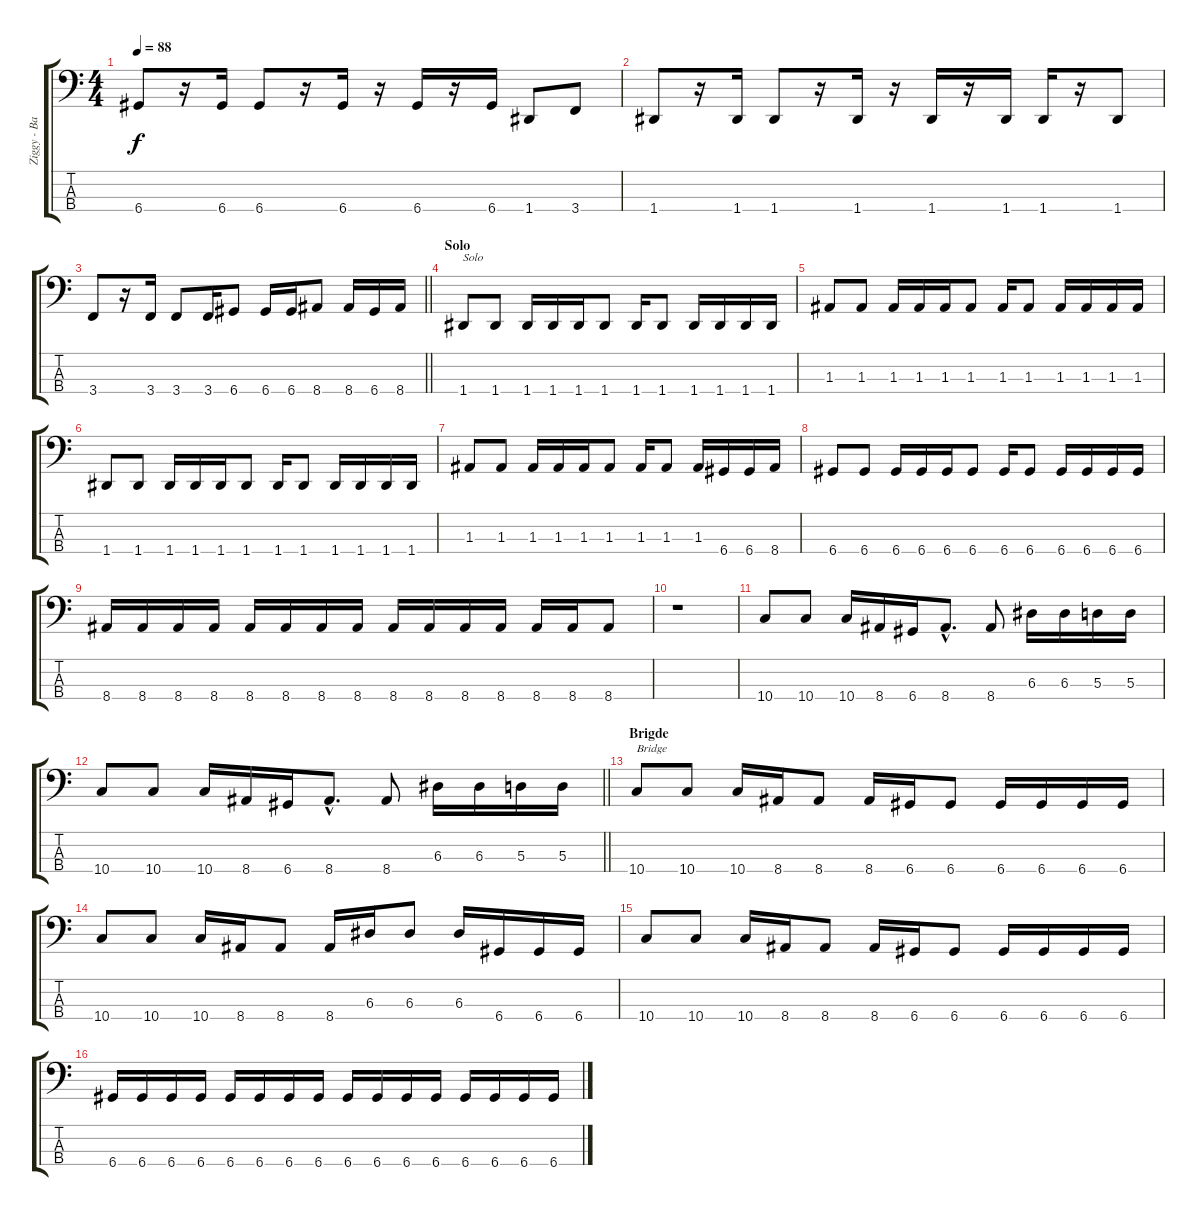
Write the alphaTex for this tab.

\track ("Ziggy - Bass" "Ziggy - Ba") {instrument electricbassfinger}
\staff {score tabs}
\tuning (G2 D2 A1 D1) {hide}
\ts (4 4)
\tempo 88
\clef f4
\ks c
6.4.8{dy f} r.16 6.4.16 6.4.8 r.16 6.4.16 r.16 6.4.16 r.16 6.4.16 1.4.8 3.4.8 |
1.4.8 r.16 1.4.16 1.4.8 r.16 1.4.16 r.16 1.4.16 r.16 1.4.16 1.4.16 r.16 1.4.8 |
\barLineRight lightlight
3.4.8 r.16 3.4.16 3.4.8 3.4.16 6.4.8 6.4.16 6.4.16 8.4.8 8.4.16 6.4.16 8.4.16 |
\section ("" "Solo")
1.4.8{txt "Solo"} 1.4.8 1.4.16 1.4.16 1.4.16 1.4.8 1.4.16 1.4.8 1.4.16 1.4.16 1.4.16 1.4.16 |
1.3.8 1.3.8 1.3.16 1.3.16 1.3.16 1.3.8 1.3.16 1.3.8 1.3.16 1.3.16 1.3.16 1.3.16 |
1.4.8 1.4.8 1.4.16 1.4.16 1.4.16 1.4.8 1.4.16 1.4.8 1.4.16 1.4.16 1.4.16 1.4.16 |
1.3.8 1.3.8 1.3.16 1.3.16 1.3.16 1.3.8 1.3.16 1.3.8 1.3.16 6.4.16 6.4.16 8.4.16 |
6.4.8 6.4.8 6.4.16 6.4.16 6.4.16 6.4.8 6.4.16 6.4.8 6.4.16 6.4.16 6.4.16 6.4.16 |
8.4.16 8.4.16 8.4.16 8.4.16 8.4.16 8.4.16 8.4.16 8.4.16 8.4.16 8.4.16 8.4.16 8.4.16 8.4.16 8.4.16 8.4.8 |
r.1 |
10.4.8 10.4.8 10.4.16 8.4.16 6.4.16 8.4{hac}.8{d} 8.4.8 6.3.16 6.3.16 5.3.16 5.3.16 |
\barLineRight lightlight
10.4.8 10.4.8 10.4.16 8.4.16 6.4.16 8.4{hac}.8{d} 8.4.8 6.3.16 6.3.16 5.3.16 5.3.16 |
\section ("" "Brigde")
10.4.8{txt "Bridge"} 10.4.8 10.4.16 8.4.16 8.4.8 8.4.16 6.4.16 6.4.8 6.4.16 6.4.16 6.4.16 6.4.16 |
10.4.8 10.4.8 10.4.16 8.4.16 8.4.8 8.4.16 6.3.16 6.3.8 6.3.16 6.4.16 6.4.16 6.4.16 |
10.4.8 10.4.8 10.4.16 8.4.16 8.4.8 8.4.16 6.4.16 6.4.8 6.4.16 6.4.16 6.4.16 6.4.16 |
6.4.16 6.4.16 6.4.16 6.4.16 6.4.16 6.4.16 6.4.16 6.4.16 6.4.16 6.4.16 6.4.16 6.4.16 6.4.16 6.4.16 6.4.16 6.4.16
